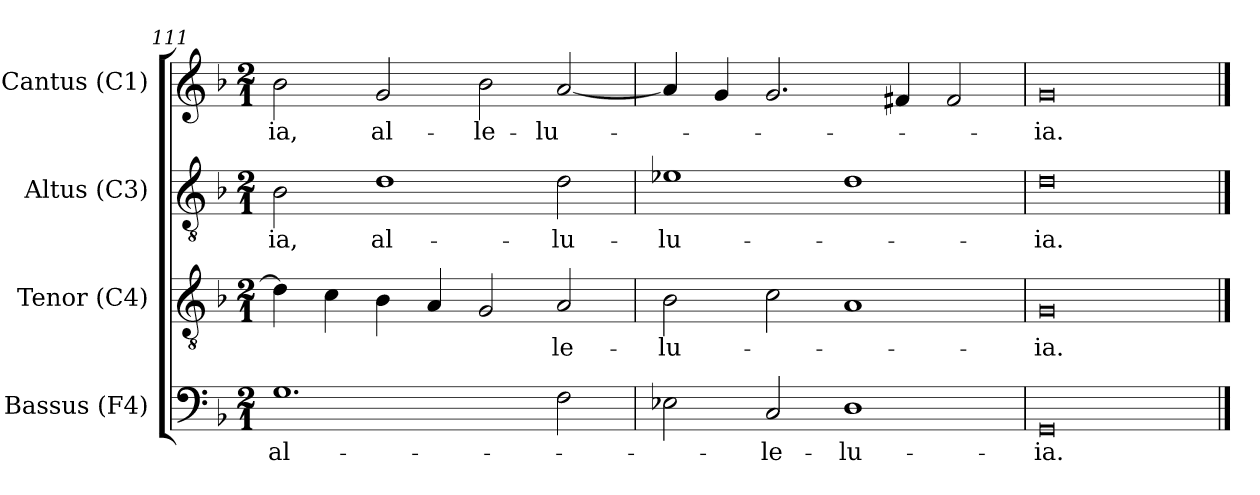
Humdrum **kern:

**kern	**text	**kern	**text	**kern	**text	**kern	**text
*part4	*part4	*part3	*part3	*part2	*part2	*part1	*part1
*staff4	*staff4	*staff3	*staff3	*staff2	*staff2	*staff1	*staff1
*I"Bassus (F4)	*	*I"Tenor (C4)	*	*I"Altus (C3)	*	*I"Cantus (C1)	*
*I'B.	*	*I'T.	*	*I'A.	*	*I'C.	*
!!LO:PB:g=z
*clefF4	*	*clefGv2	*	*clefGv2	*	*clefG2	*
*	*	*ITrd7c12	*	*ITrd7c12	*	*	*
*k[b-]	*	*k[b-]	*	*k[b-]	*	*k[b-]	*
*F:	*	*F:	*	*F:	*	*F:	*
*M2/1	*	*M2/1	*	*M2/1	*	*M2/1	*
=111	=111	=111	=111	=111	=111	=111	=111
!	!LO:LY:b:color=#000000	!	!	!	!	!	!
!	!	!	!	!	!LO:LY:b:color=#000000	!	!
!	!	!	!	!	!	!	!LO:LY:b:color=#000000
1.Gi	al-	4Di\]	.	2BB-i\	-ia,	2b-i\	-ia,
.	.	4Ci\	.	.	.	.	.
!	!	!	!	!	!LO:LY:b:color=#000000	!	!
!	!	!	!	!	!	!	!LO:LY:b:color=#000000
.	.	4BB-i\	.	1Di	al-	2gi/	al-
.	.	4AAi/	.	.	.	.	.
!	!	!	!	!	!	!	!LO:LY:b:color=#000000
.	.	2GGi/	.	.	.	2b-i\	-le-
!	!	!	!LO:LY:b:color=#000000	!	!	!	!
!	!	!	!	!	!LO:LY:b:color=#000000	!	!
!	!	!	!	!	!	!	!LO:LY:b:color=#000000
2Fi\	.	2AAi/	-le-	2Di\	-lu-	[2ai/	-lu-
=112	=112	=112	=112	=112	=112	=112	=112
!	!	!	!LO:LY:b:color=#000000	!	!	!	!
!	!	!	!	!	!LO:LY:b:color=#000000	!	!
2E-Xi\	.	2BB-i\	-lu-	1E-Xi	-lu-	4ai/]	.
.	.	.	.	.	.	4gi/	.
!	!LO:LY:b:color=#000000	!	!	!	!	!	!
2Ci/	-le-	2Ci\	.	.	.	2.gi/	.
!	!LO:LY:b:color=#000000	!	!	!	!	!	!
1Di	-lu-	1AAi	.	1Di	.	.	.
.	.	.	.	.	.	4f#i/	.
.	.	.	.	.	.	2f#i/	.
=113	=113	=113	=113	=113	=113	=113	=113
!	!LO:LY:b:color=#000000	!	!	!	!	!	!
!	!	!	!LO:LY:b:color=#000000	!	!	!	!
!	!	!	!	!	!LO:LY:b:color=#000000	!	!
!	!	!	!	!	!	!	!LO:LY:b:color=#000000
0GGi	-ia.	0GGi	-ia.	0Di	-ia.	0gi	-ia.
==	==	==	==	==	==	==	==
*-	*-	*-	*-	*-	*-	*-	*-
